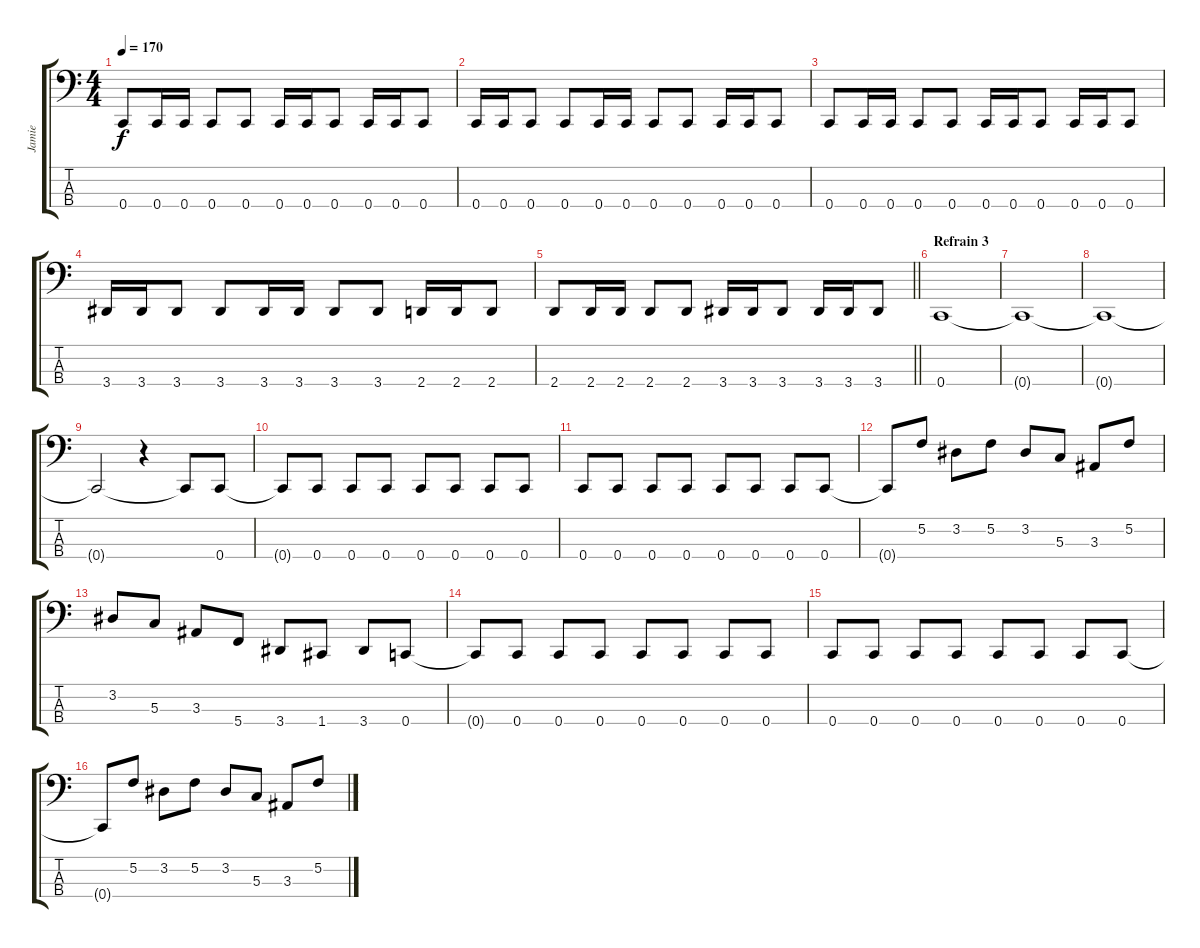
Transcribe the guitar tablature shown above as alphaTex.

\track ("Jamie" "Jamie") {instrument electricbasspick}
\staff {score tabs}
\tuning (F2 C2 G1 C1) {hide}
\ts (4 4)
\tempo 170
\clef f4
\ks c
0.4.8{dy f} 0.4.16 0.4.16 0.4.8 0.4.8 0.4.16 0.4.16 0.4.8 0.4.16 0.4.16 0.4.8 |
0.4.16 0.4.16 0.4.8 0.4.8 0.4.16 0.4.16 0.4.8 0.4.8 0.4.16 0.4.16 0.4.8 |
0.4.8 0.4.16 0.4.16 0.4.8 0.4.8 0.4.16 0.4.16 0.4.8 0.4.16 0.4.16 0.4.8 |
3.4.16 3.4.16 3.4.8 3.4.8 3.4.16 3.4.16 3.4.8 3.4.8 2.4.16 2.4.16 2.4.8 |
\barLineRight lightlight
2.4.8 2.4.16 2.4.16 2.4.8 2.4.8 3.4.16 3.4.16 3.4.8 3.4.16 3.4.16 3.4.8 |
\section ("" "Refrain 3")
0.4.1 |
0.4{t}.1 |
0.4{t}.1 |
0.4{t}.2 r.4 0.4{t}.8 0.4.8 |
0.4{t}.8 0.4.8 0.4.8 0.4.8 0.4.8 0.4.8 0.4.8 0.4.8 |
0.4.8 0.4.8 0.4.8 0.4.8 0.4.8 0.4.8 0.4.8 0.4.8 |
0.4{t}.8 5.2.8 3.2.8 5.2.8 3.2.8 5.3.8 3.3.8 5.2.8 |
3.2.8 5.3.8 3.3.8 5.4.8 3.4.8 1.4.8 3.4.8 0.4.8 |
0.4{t}.8 0.4.8 0.4.8 0.4.8 0.4.8 0.4.8 0.4.8 0.4.8 |
0.4.8 0.4.8 0.4.8 0.4.8 0.4.8 0.4.8 0.4.8 0.4.8 |
0.4{t}.8 5.2.8 3.2.8 5.2.8 3.2.8 5.3.8 3.3.8 5.2.8
